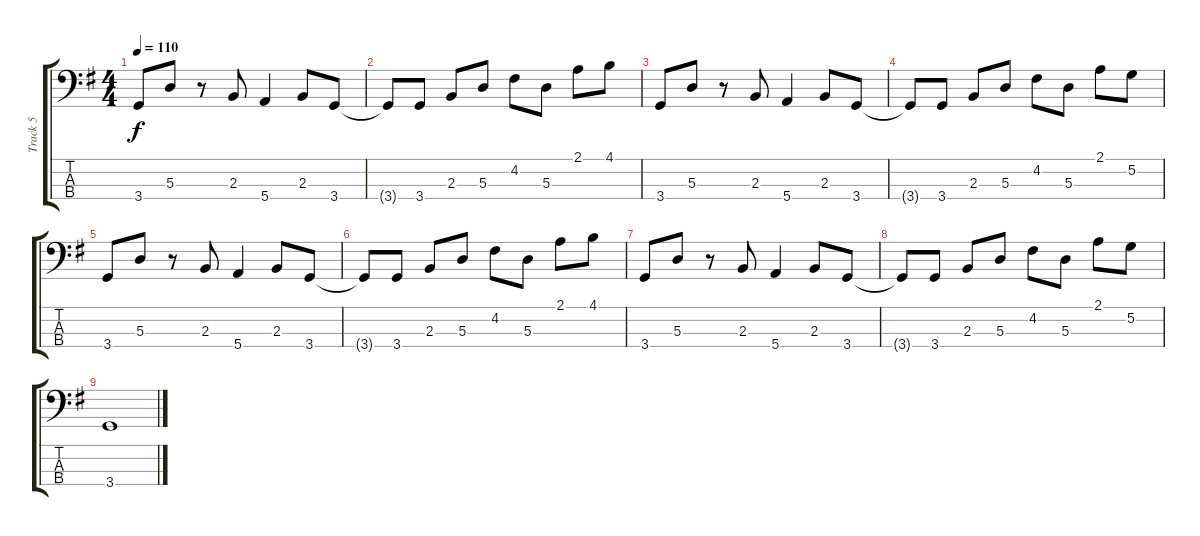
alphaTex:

\track ("Track 5" "Track 5") {instrument electricbassfinger}
\staff {score tabs}
\tuning (G2 D2 A1 E1) {hide}
\ts (4 4)
\tempo 110
\clef f4
\ks g
3.4.8{dy f} 5.3.8 r.8 2.3.8 5.4.4 2.3.8 3.4.8 |
3.4{t}.8 3.4.8 2.3.8 5.3.8 4.2.8 5.3.8 2.1.8 4.1.8 |
3.4.8 5.3.8 r.8 2.3.8 5.4.4 2.3.8 3.4.8 |
3.4{t}.8 3.4.8 2.3.8 5.3.8 4.2.8 5.3.8 2.1.8 5.2.8 |
3.4.8 5.3.8 r.8 2.3.8 5.4.4 2.3.8 3.4.8 |
3.4{t}.8 3.4.8 2.3.8 5.3.8 4.2.8 5.3.8 2.1.8 4.1.8 |
3.4.8 5.3.8 r.8 2.3.8 5.4.4 2.3.8 3.4.8 |
3.4{t}.8 3.4.8 2.3.8 5.3.8 4.2.8 5.3.8 2.1.8 5.2.8 |
3.4.1
